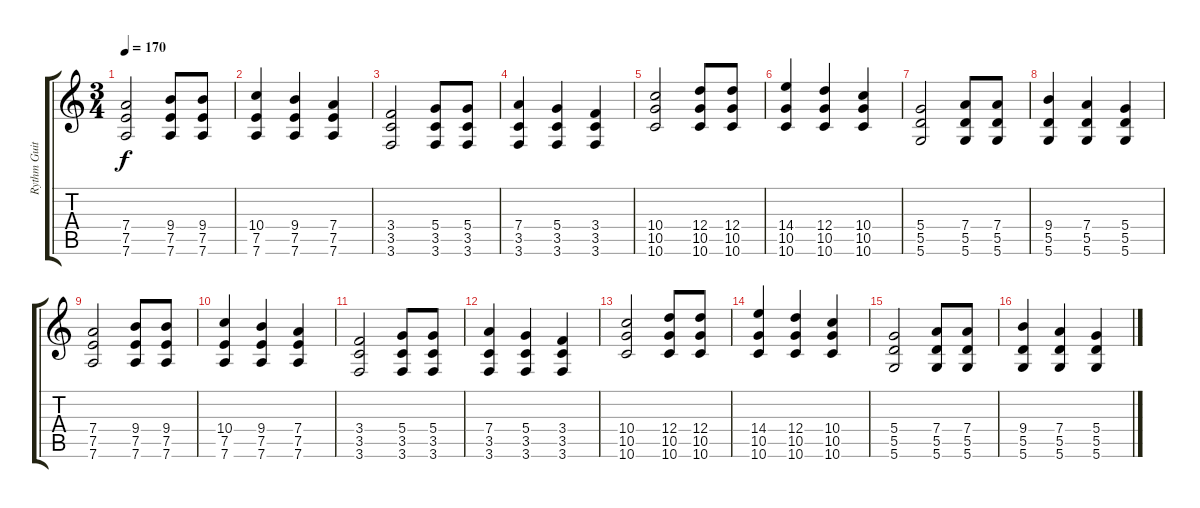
\track ("Rythm Guitar" "Rythm Guit") {instrument electricguitarclean}
\staff {score tabs}
\tuning (E4 B3 G3 D3 A2 D2) {hide}
\ts (3 4)
\tempo 170
\clef g2
\ks c
(7.4 7.5 7.6).2{dy f instrument electricguitarclean} (9.4 7.5 7.6).8 (9.4 7.5 7.6).8 |
(10.4 7.5 7.6).4 (9.4 7.5 7.6).4 (7.4 7.5 7.6).4 |
(3.4 3.5 3.6).2 (5.4 3.5 3.6).8 (5.4 3.5 3.6).8 |
(7.4 3.5 3.6).4 (5.4 3.5 3.6).4 (3.4 3.5 3.6).4 |
(10.4 10.5 10.6).2 (12.4 10.5 10.6).8 (12.4 10.5 10.6).8 |
(14.4 10.5 10.6).4 (12.4 10.5 10.6).4 (10.4 10.5 10.6).4 |
(5.4 5.5 5.6).2 (7.4 5.5 5.6).8 (7.4 5.5 5.6).8 |
(9.4 5.5 5.6).4 (7.4 5.5 5.6).4 (5.4 5.5 5.6).4 |
(7.4 7.5 7.6).2{instrument electricguitarclean} (9.4 7.5 7.6).8 (9.4 7.5 7.6).8 |
(10.4 7.5 7.6).4 (9.4 7.5 7.6).4 (7.4 7.5 7.6).4 |
(3.4 3.5 3.6).2 (5.4 3.5 3.6).8 (5.4 3.5 3.6).8 |
(7.4 3.5 3.6).4 (5.4 3.5 3.6).4 (3.4 3.5 3.6).4 |
(10.4 10.5 10.6).2 (12.4 10.5 10.6).8 (12.4 10.5 10.6).8 |
(14.4 10.5 10.6).4 (12.4 10.5 10.6).4 (10.4 10.5 10.6).4 |
(5.4 5.5 5.6).2 (7.4 5.5 5.6).8 (7.4 5.5 5.6).8 |
(9.4 5.5 5.6).4 (7.4 5.5 5.6).4 (5.4 5.5 5.6).4
